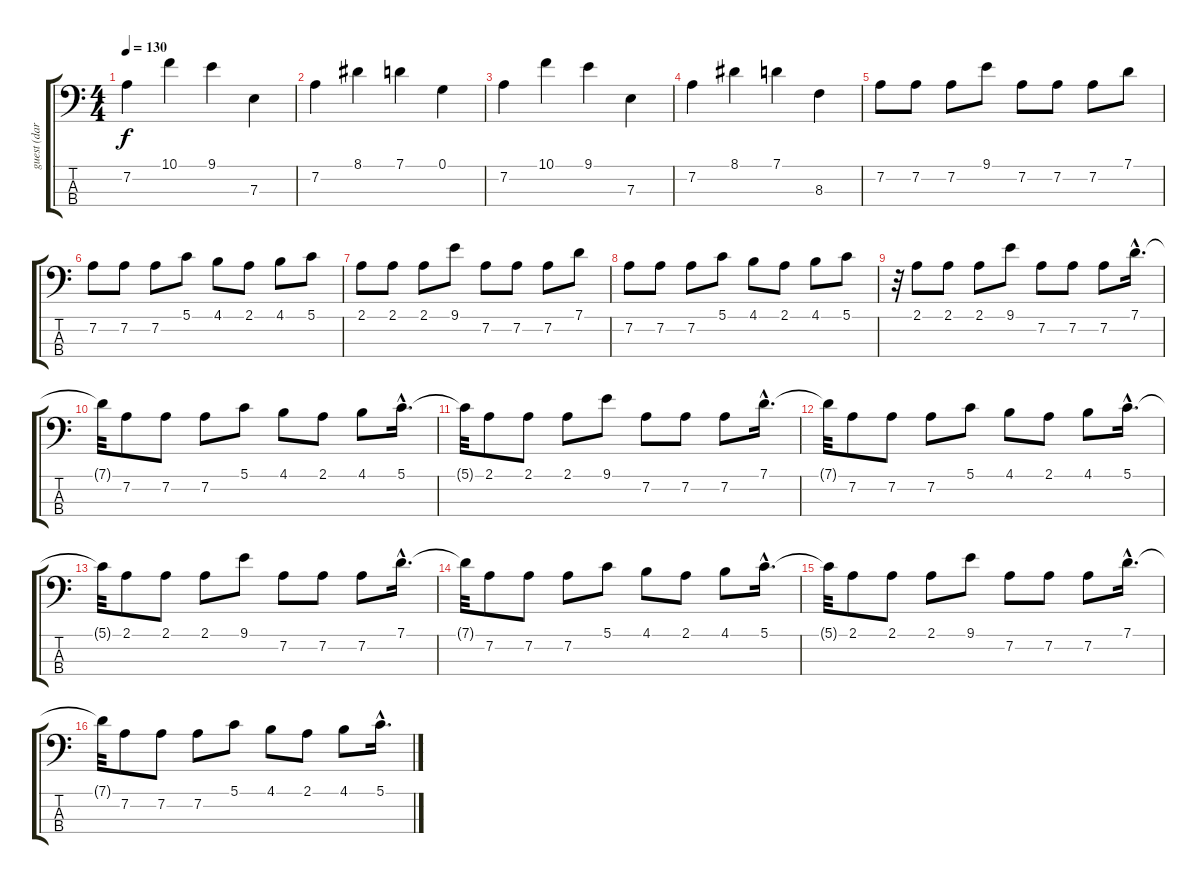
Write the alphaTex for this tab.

\track ("guest (darin) bass" "guest (dar") {instrument electricbassfinger}
\staff {score tabs}
\tuning (G2 D2 A1 E1) {hide}
\ts (4 4)
\tempo 130
\clef f4
\ks c
7.2.4{dy f} 10.1.4 9.1.4 7.3.4 |
7.2.4 8.1.4 7.1.4 0.1.4 |
7.2.4 10.1.4 9.1.4 7.3.4 |
7.2.4 8.1.4 7.1.4 8.3.4 |
7.2.8 7.2.8 7.2.8 9.1.8 7.2.8 7.2.8 7.2.8 7.1.8 |
7.2.8 7.2.8 7.2.8 5.1.8 4.1.8 2.1.8 4.1.8 5.1.8 |
2.1.8 2.1.8 2.1.8 9.1.8 7.2.8 7.2.8 7.2.8 7.1.8 |
7.2.8 7.2.8 7.2.8 5.1.8 4.1.8 2.1.8 4.1.8 5.1.8 |
r.32 2.1.8 2.1.8 2.1.8 9.1.8 7.2.8 7.2.8 7.2.8 7.1{hac}.16{d} |
7.1{t}.32 7.2.8 7.2.8 7.2.8 5.1.8 4.1.8 2.1.8 4.1.8 5.1{hac}.16{d} |
5.1{t}.32 2.1.8 2.1.8 2.1.8 9.1.8 7.2.8 7.2.8 7.2.8 7.1{hac}.16{d} |
7.1{t}.32 7.2.8 7.2.8 7.2.8 5.1.8 4.1.8 2.1.8 4.1.8 5.1{hac}.16{d} |
5.1{t}.32 2.1.8 2.1.8 2.1.8 9.1.8 7.2.8 7.2.8 7.2.8 7.1{hac}.16{d} |
7.1{t}.32 7.2.8 7.2.8 7.2.8 5.1.8 4.1.8 2.1.8 4.1.8 5.1{hac}.16{d} |
5.1{t}.32 2.1.8 2.1.8 2.1.8 9.1.8 7.2.8 7.2.8 7.2.8 7.1{hac}.16{d} |
7.1{t}.32 7.2.8 7.2.8 7.2.8 5.1.8 4.1.8 2.1.8 4.1.8 5.1{hac}.16{d}
